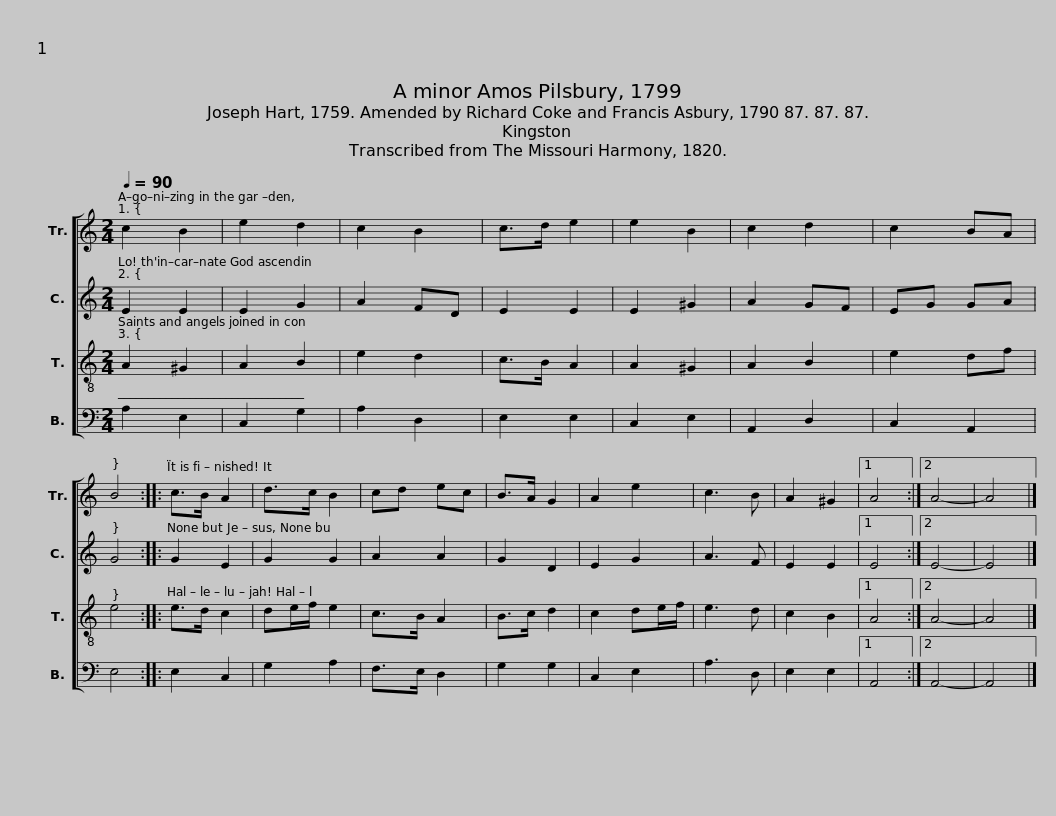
X:1
%%score [ 1 2 3 4 ]
L:1/8
Q:1/4=90
M:2/4
I:linebreak $
K:C
V:1 treble
V:2 treble
V:3 treble-8
V:4 bass
V:1
 c2 B2 | e2 d2 | c2 B2 | c>d e2 | e2 B2 | %5
 c2 d2 | c2 BA | B4 :: c>B A2 | d>c B2 | %10
 cd ec | B>A G2 | A2 e2 |$ c3 B | A2 ^G2 |1 %15
 A4 :|2 A4- | A4 |] %18
V:2
 E2 E2 | E2 G2 | A2 FD | E2 E2 | E2 ^G2 | %5
 A2 GF | EG GA | G4 :: G2 E2 | G2 G2 | %10
 A2 A2 | G2 D2 | E2 G2 |$ A3 F | E2 E2 |1 %15
 E4 :|2 E4- | E4 |] %18
V:3
 A2 ^G2 | A2 B2 | e2 d2 | c>B A2 | A2 ^G2 | %5
 A2 B2 | e2 df | e4 :: e>d c2 | de/f/ e2 | %10
 c>B A2 | B>c d2 | c2 de/f/ |$ e3 d | c2 B2 |1 %15
 A4 :|2 A4- | A4 |] %18
V:4
 A,2 E,2 | C,2 G,2 | A,2 D,2 | E,2 E,2 | C,2 E,2 | %5
 A,,2 D,2 | C,2 A,,2 | E,4 :: E,2 C,2 | G,2 A,2 | %10
 F,>E, D,2 | G,2 G,2 | C,2 E,2 |$ A,3 D, | E,2 E,2 |1 %15
 A,,4 :|2 A,,4- | A,,4 |] %18
